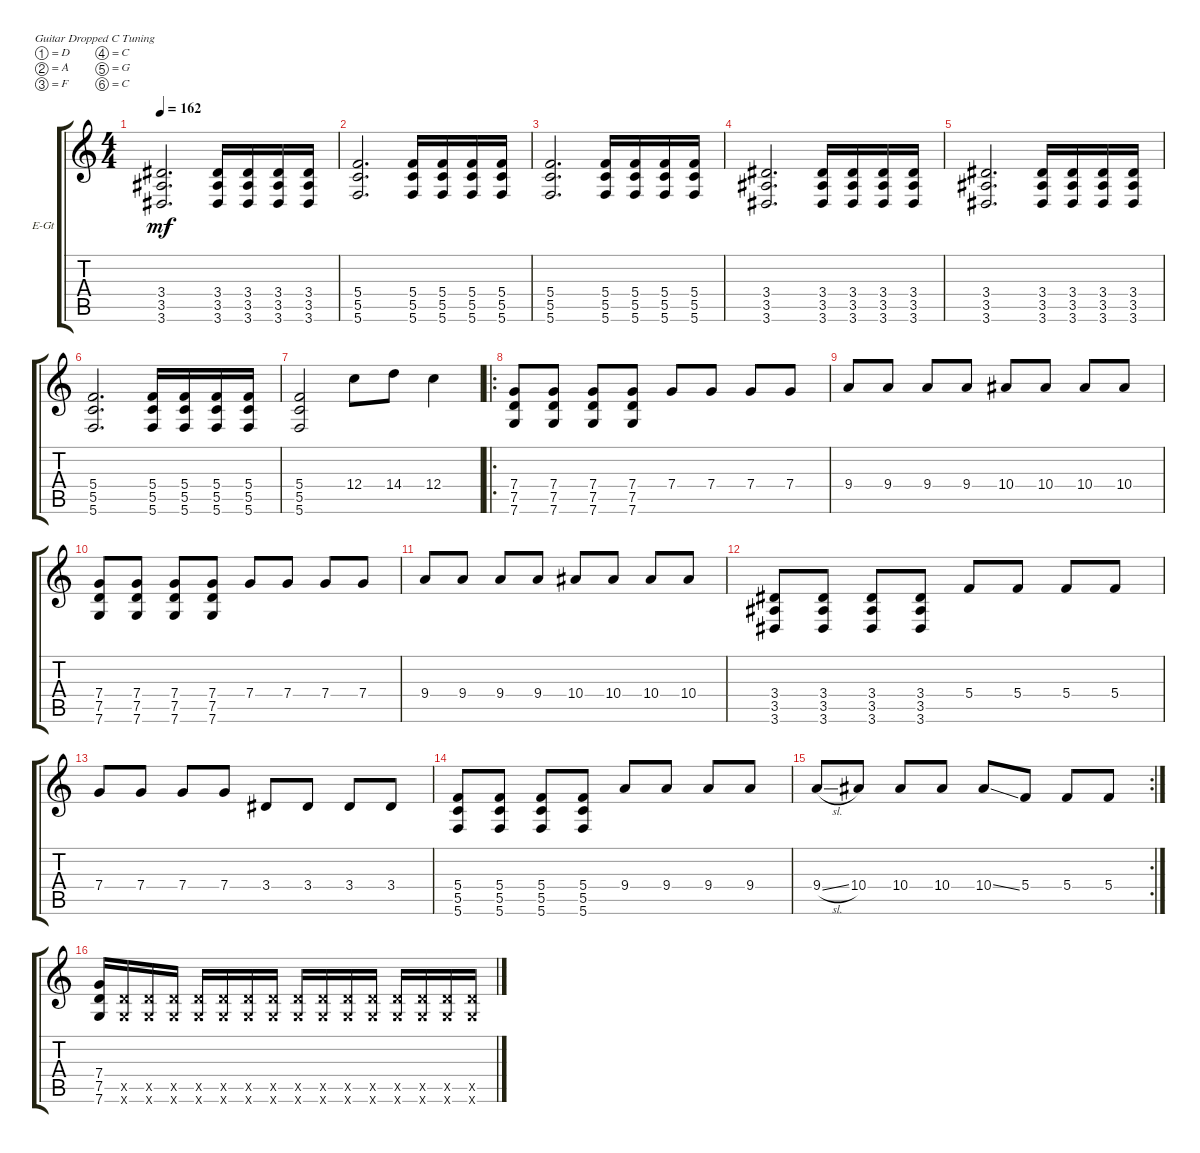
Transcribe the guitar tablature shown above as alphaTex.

\defaultSystemsLayout 4
\bracketExtendMode groupsimilarinstruments
\firstSystemTrackNameOrientation horizontal
\otherSystemsTrackNameOrientation horizontal
\track ("Matt Tuck" "E-Gt") {instrument distortionguitar}
\staff {score tabs}
\tuning (D4 A3 F3 C3 G2 C2)
\ts (4 4)
\tempo 162
\clef g2
\ks c
(3.6 3.5 3.4).2{d dy mf} (3.4 3.5 3.6).16 (3.5 3.4 3.6).16 (3.6 3.5 3.4).16 (3.4 3.5 3.6).16 |
(5.6 5.5 5.4).2{d} (5.4 5.5 5.6).16 (5.5 5.4 5.6).16 (5.6 5.5 5.4).16 (5.4 5.5 5.6).16 |
(5.6 5.5 5.4).2{d} (5.4 5.5 5.6).16 (5.5 5.4 5.6).16 (5.6 5.5 5.4).16 (5.4 5.5 5.6).16 |
(3.6 3.5 3.4).2{d} (3.4 3.5 3.6).16 (3.5 3.4 3.6).16 (3.6 3.5 3.4).16 (3.4 3.5 3.6).16 |
(3.6 3.5 3.4).2{d} (3.4 3.5 3.6).16 (3.5 3.4 3.6).16 (3.6 3.5 3.4).16 (3.4 3.5 3.6).16 |
(5.6 5.5 5.4).2{d} (5.4 5.5 5.6).16 (5.5 5.4 5.6).16 (5.6 5.5 5.4).16 (5.4 5.5 5.6).16 |
(5.6 5.5 5.4).2 12.4.8 14.4.8 12.4.4 |
\ro
(7.6 7.5 7.4).8 (7.4 7.5 7.6).8 (7.6 7.5 7.4).8 (7.4 7.5 7.6).8 7.4.8 7.4.8 7.4.8 7.4.8 |
9.4.8 9.4.8 9.4.8 9.4.8 10.4.8 10.4.8 10.4.8 10.4.8 |
(7.6 7.5 7.4).8 (7.4 7.5 7.6).8 (7.6 7.5 7.4).8 (7.4 7.5 7.6).8 7.4.8 7.4.8 7.4.8 7.4.8 |
9.4.8 9.4.8 9.4.8 9.4.8 10.4.8 10.4.8 10.4.8 10.4.8 |
(3.4 3.5 3.6).8 (3.4 3.5 3.6).8 (3.6 3.5 3.4).8 (3.4 3.5 3.6).8 5.4.8 5.4.8 5.4.8 5.4.8 |
7.4.8 7.4.8 7.4.8 7.4.8 3.4.8 3.4.8 3.4.8 3.4.8 |
(5.4 5.5 5.6).8 (5.6 5.5 5.4).8 (5.4 5.5 5.6).8 (5.6 5.5 5.4).8 9.4.8 9.4.8 9.4.8 9.4.8 |
\rc 2
9.4{sl}.8 10.4.8 10.4.8 10.4.8 10.4{ss}.8 5.4.8 5.4.8 5.4.8 |
(7.5 7.6 7.4).16 (7.5{x} 7.6{x}).16 (7.5{x} 7.6{x}).16 (7.5{x} 7.6{x}).16 (7.5{x} 7.6{x}).16 (7.5{x} 7.6{x}).16 (7.5{x} 7.6{x}).16 (7.5{x} 7.6{x}).16 (7.5{x} 7.6{x}).16 (7.5{x} 7.6{x}).16 (7.5{x} 7.6{x}).16 (7.5{x} 7.6{x}).16 (7.5{x} 7.6{x}).16 (7.5{x} 7.6{x}).16 (7.5{x} 7.6{x}).16 (7.5{x} 7.6{x}).16
